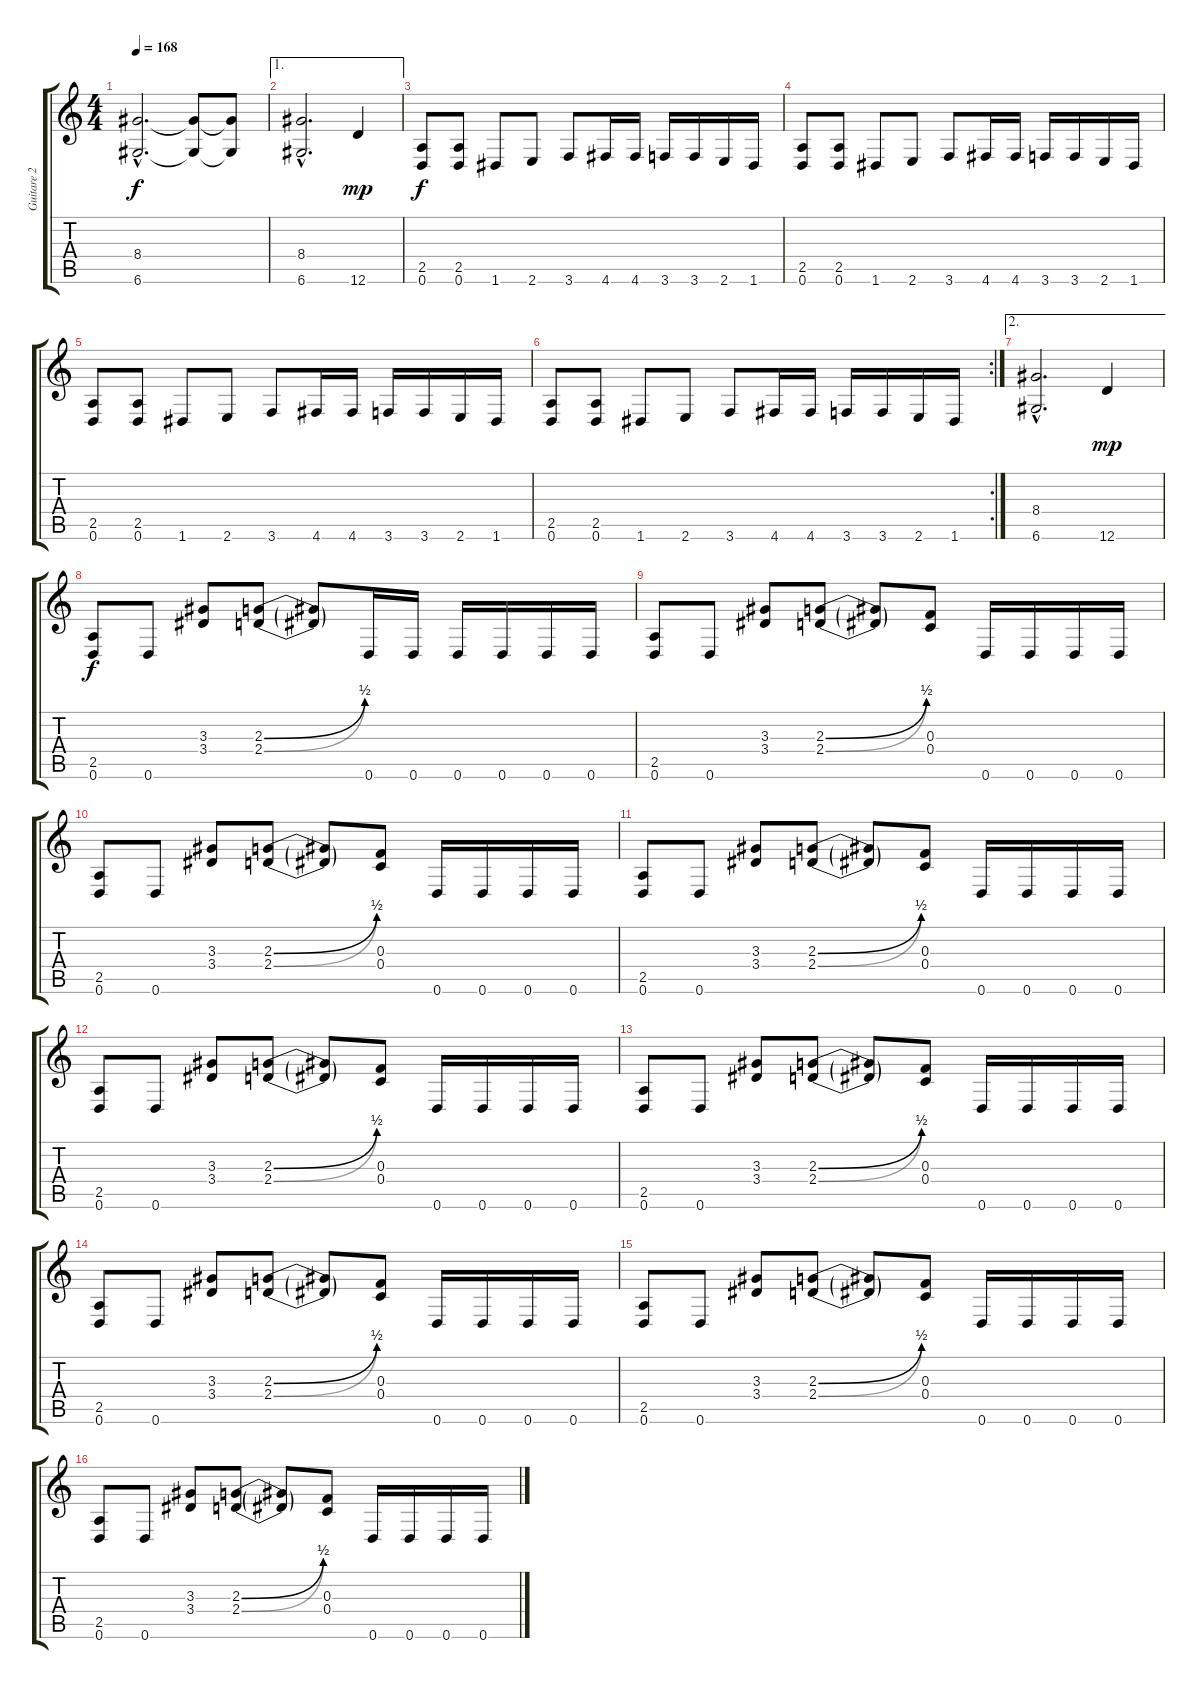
\track ("Guitare 2" "Guitare 2") {instrument distortionguitar}
\staff {score tabs}
\tuning (D4 A3 F3 C3 G2 D2) {hide}
\ts (4 4)
\tempo 168
\clef g2
\ks c
(8.4{hac} 6.6{hac}).2{d dy f} (8.4{t} 6.6{t}).8 (8.4{t} 6.6{t}).8 |
\ae 1
(8.4{hac} 6.6{hac}).2{d} 12.6.4{dy mp} |
(2.5 0.6).8{dy f} (2.5 0.6).8 1.6.8 2.6.8 3.6.8 4.6.16 4.6.16 3.6.16 3.6.16 2.6.16 1.6.16 |
(2.5 0.6).8 (2.5 0.6).8 1.6.8 2.6.8 3.6.8 4.6.16 4.6.16 3.6.16 3.6.16 2.6.16 1.6.16 |
(2.5 0.6).8 (2.5 0.6).8 1.6.8 2.6.8 3.6.8 4.6.16 4.6.16 3.6.16 3.6.16 2.6.16 1.6.16 |
\rc 2
(2.5 0.6).8 (2.5 0.6).8 1.6.8 2.6.8 3.6.8 4.6.16 4.6.16 3.6.16 3.6.16 2.6.16 1.6.16 |
\ae 2
(8.4{hac} 6.6{hac}).2{d} 12.6.4{dy mp} |
(2.5 0.6).8{dy f} 0.6.8 (3.3 3.4).8 (2.3{be (bend 0 0 60 2)} 2.4{be (bend 0 0 60 2)}).8 (2.3{t} 2.4{t}).8 0.6.16 0.6.16 0.6.16 0.6.16 0.6.16 0.6.16 |
(2.5 0.6).8 0.6.8 (3.3 3.4).8 (2.3{be (bend 0 0 60 2)} 2.4{be (bend 0 0 60 2)}).8 (2.3{t} 2.4{t}).8 (0.3 0.4).8 0.6.16 0.6.16 0.6.16 0.6.16 |
(2.5 0.6).8 0.6.8 (3.3 3.4).8 (2.3{be (bend 0 0 60 2)} 2.4{be (bend 0 0 60 2)}).8 (2.3{t} 2.4{t}).8 (0.3 0.4).8 0.6.16 0.6.16 0.6.16 0.6.16 |
(2.5 0.6).8 0.6.8 (3.3 3.4).8 (2.3{be (bend 0 0 60 2)} 2.4{be (bend 0 0 60 2)}).8 (2.3{t} 2.4{t}).8 (0.3 0.4).8 0.6.16 0.6.16 0.6.16 0.6.16 |
(2.5 0.6).8 0.6.8 (3.3 3.4).8 (2.3{be (bend 0 0 60 2)} 2.4{be (bend 0 0 60 2)}).8 (2.3{t} 2.4{t}).8 (0.3 0.4).8 0.6.16 0.6.16 0.6.16 0.6.16 |
(2.5 0.6).8 0.6.8 (3.3 3.4).8 (2.3{be (bend 0 0 60 2)} 2.4{be (bend 0 0 60 2)}).8 (2.3{t} 2.4{t}).8 (0.3 0.4).8 0.6.16 0.6.16 0.6.16 0.6.16 |
(2.5 0.6).8 0.6.8 (3.3 3.4).8 (2.3{be (bend 0 0 60 2)} 2.4{be (bend 0 0 60 2)}).8 (2.3{t} 2.4{t}).8 (0.3 0.4).8 0.6.16 0.6.16 0.6.16 0.6.16 |
(2.5 0.6).8 0.6.8 (3.3 3.4).8 (2.3{be (bend 0 0 60 2)} 2.4{be (bend 0 0 60 2)}).8 (2.3{t} 2.4{t}).8 (0.3 0.4).8 0.6.16 0.6.16 0.6.16 0.6.16 |
(2.5 0.6).8 0.6.8 (3.3 3.4).8 (2.3{be (bend 0 0 60 2)} 2.4{be (bend 0 0 60 2)}).8 (2.3{t} 2.4{t}).8 (0.3 0.4).8 0.6.16 0.6.16 0.6.16 0.6.16
